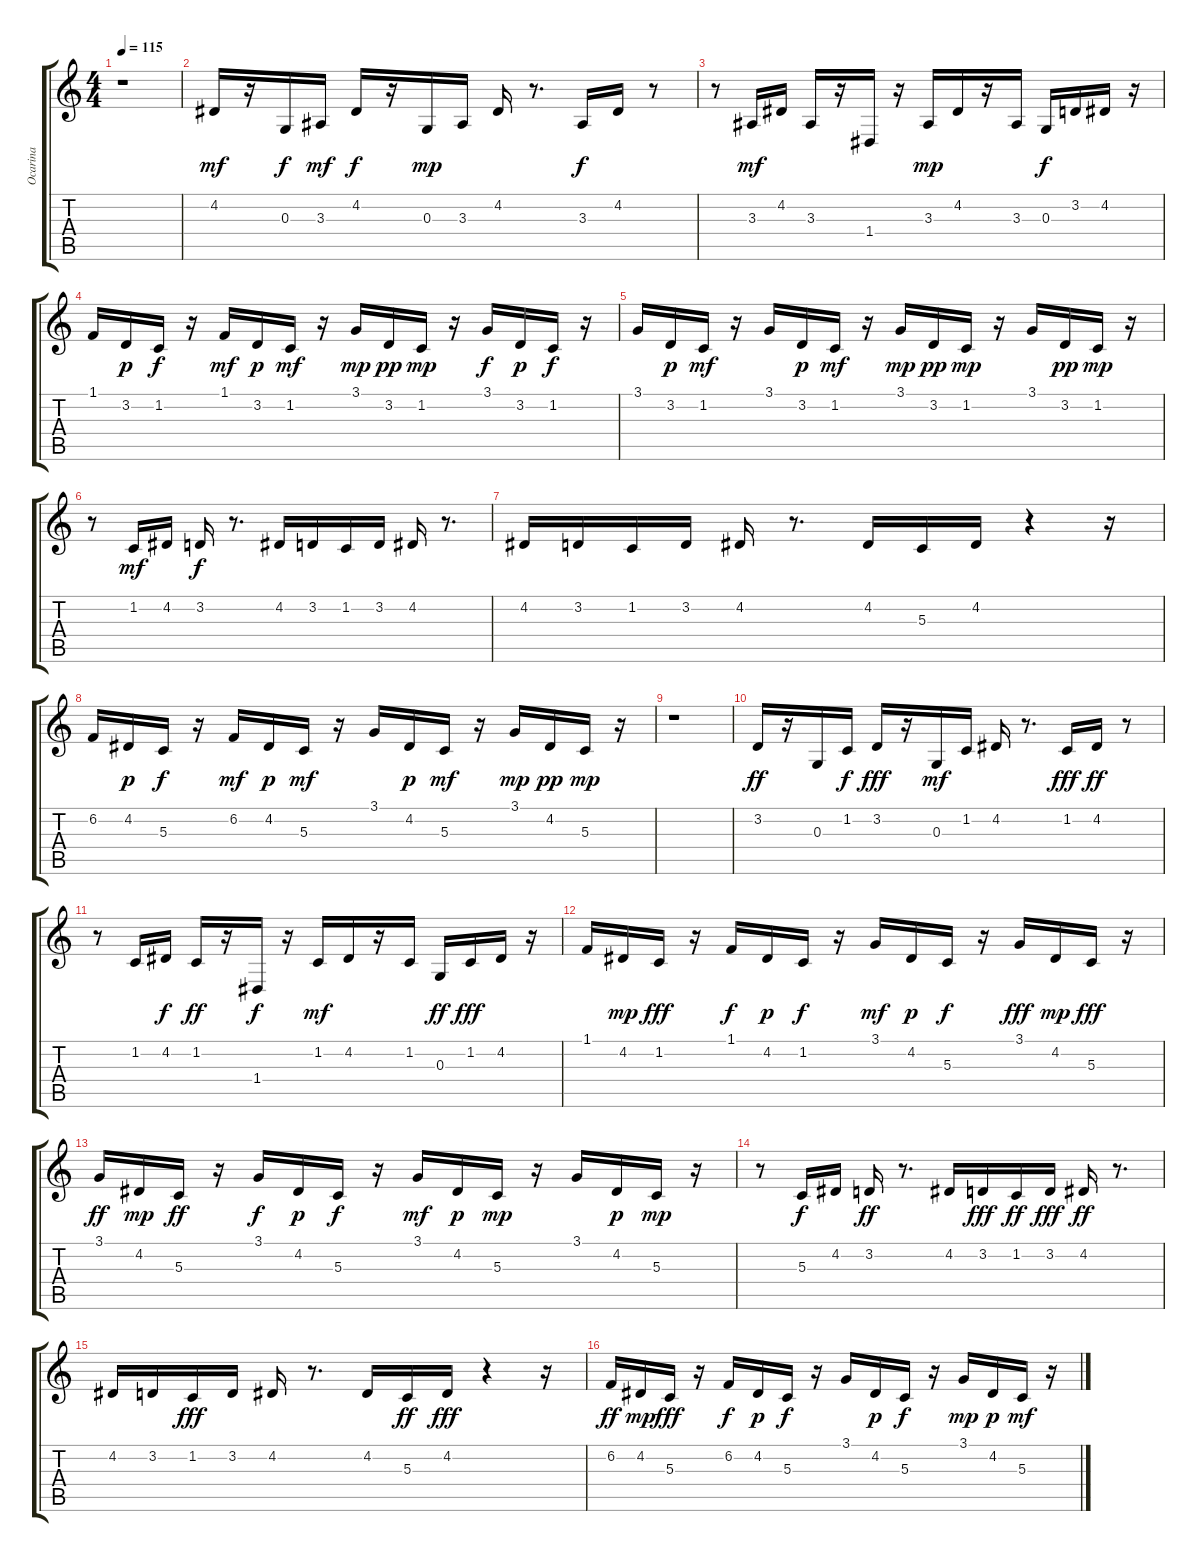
\track ("Ocarina" "Ocarina") {instrument ocarina}
\staff {score tabs}
\tuning (E4 B3 G3 D3 A2 E2) {hide}
\ts (4 4)
\tempo 115
\clef g2
\ks c
r.1{dy p} |
4.2.16{dy mf balance 5} r.16 0.3.16{dy f} 3.3.16{dy mf} 4.2.16{dy f} r.16 0.3.16{dy mp balance 16} 3.3.16 4.2.16 r.8{d} 3.3.16{dy f balance 0} 4.2.16 r.8 |
r.8 3.3.16{dy mf balance 16} 4.2.16 3.3.16 r.16 1.4.16 r.16 3.3.16{dy mp balance 6} 4.2.16 r.16 3.3.16 0.3.16{dy f balance 0} 3.2.16 4.2.16 r.16 |
1.1.16 3.2.16{dy p} 1.2.16{dy f} r.16 1.1.16{dy mf} 3.2.16{dy p} 1.2.16{dy mf} r.16 3.1.16{dy mp} 3.2.16{dy pp} 1.2.16{dy mp} r.16 3.1.16{dy f} 3.2.16{dy p} 1.2.16{dy f} r.16 |
3.1.16 3.2.16{dy p} 1.2.16{dy mf} r.16 3.1.16 3.2.16{dy p} 1.2.16{dy mf} r.16 3.1.16{dy mp} 3.2.16{dy pp} 1.2.16{dy mp} r.16 3.1.16 3.2.16{dy pp} 1.2.16{dy mp} r.16 |
r.8 1.2.16{dy mf balance 16} 4.2.16 3.2.16{dy f} r.8{d} 4.2.16{balance 0} 3.2.16 1.2.16 3.2.16 4.2.16 r.8{d} |
4.2.16{balance 16} 3.2.16 1.2.16 3.2.16 4.2.16 r.8{d} 4.2.16{balance 0} 5.3.16 4.2.16 r.4 r.16 |
6.2.16{balance 16} 4.2.16{dy p} 5.3.16{dy f} r.16 6.2.16{dy mf} 4.2.16{dy p} 5.3.16{dy mf} r.16 3.1.16 4.2.16{dy p} 5.3.16{dy mf} r.16 3.1.16{dy mp} 4.2.16{dy pp} 5.3.16{dy mp} r.16 |
r.1 |
3.2.16{dy ff balance 5} r.16 0.3.16 1.2.16{dy f} 3.2.16{dy fff} r.16 0.3.16{dy mf balance 16} 1.2.16 4.2.16 r.8{d} 1.2.16{dy fff balance 0} 4.2.16{dy ff} r.8 |
r.8 1.2.16{balance 16} 4.2.16{dy f} 1.2.16{dy ff} r.16 1.4.16{dy f} r.16 1.2.16{dy mf balance 6} 4.2.16 r.16 1.2.16 0.3.16{dy ff balance 0} 1.2.16{dy fff} 4.2.16 r.16 |
1.1.16 4.2.16{dy mp} 1.2.16{dy fff} r.16 1.1.16{dy f} 4.2.16{dy p} 1.2.16{dy f} r.16 3.1.16{dy mf} 4.2.16{dy p} 5.3.16{dy f} r.16 3.1.16{dy fff} 4.2.16{dy mp} 5.3.16{dy fff} r.16 |
3.1.16{dy ff} 4.2.16{dy mp} 5.3.16{dy ff} r.16 3.1.16{dy f} 4.2.16{dy p} 5.3.16{dy f} r.16 3.1.16{dy mf} 4.2.16{dy p} 5.3.16{dy mp} r.16 3.1.16 4.2.16{dy p} 5.3.16{dy mp} r.16 |
r.8 5.3.16{dy f balance 16} 4.2.16 3.2.16{dy ff} r.8{d} 4.2.16{balance 0} 3.2.16{dy fff} 1.2.16{dy ff} 3.2.16{dy fff} 4.2.16{dy ff} r.8{d} |
4.2.16{balance 16} 3.2.16 1.2.16{dy fff} 3.2.16 4.2.16 r.8{d} 4.2.16{balance 0} 5.3.16{dy ff} 4.2.16{dy fff} r.4 r.16 |
6.2.16{dy ff balance 16} 4.2.16{dy mp} 5.3.16{dy fff} r.16 6.2.16{dy f} 4.2.16{dy p} 5.3.16{dy f} r.16 3.1.16 4.2.16{dy p} 5.3.16{dy f} r.16 3.1.16{dy mp} 4.2.16{dy p} 5.3.16{dy mf} r.16
